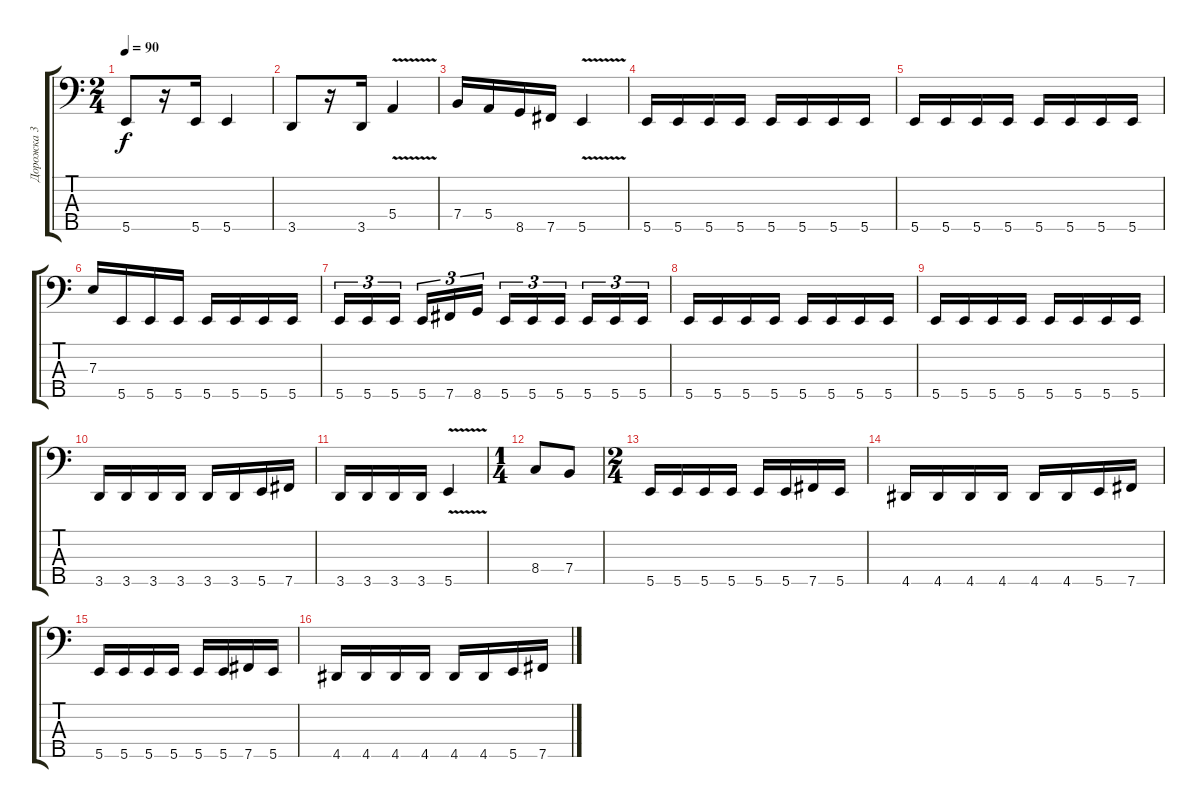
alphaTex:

\track ("Дорожка 3" "Дорожка 3") {instrument electricbasspick}
\staff {score tabs}
\tuning (G2 D2 A1 E1 B0) {hide}
\ts (2 4)
\tempo 90
\clef f4
\ks c
5.5.8{dy f} r.16 5.5.16 5.5.4 |
3.5.8 r.16 3.5.16 5.4{v}.4 |
7.4.16 5.4.16 8.5.16 7.5.16 5.5{v}.4 |
5.5.16 5.5.16 5.5.16 5.5.16 5.5.16 5.5.16 5.5.16 5.5.16 |
5.5.16 5.5.16 5.5.16 5.5.16 5.5.16 5.5.16 5.5.16 5.5.16 |
7.3.16 5.5.16 5.5.16 5.5.16 5.5.16 5.5.16 5.5.16 5.5.16 |
5.5.16{tu (3 2)} 5.5.16{tu (3 2)} 5.5.16{tu (3 2) beam splitsecondary} 5.5.16{tu (3 2)} 7.5.16{tu (3 2)} 8.5.16{tu (3 2)} 5.5.16{tu (3 2)} 5.5.16{tu (3 2)} 5.5.16{tu (3 2) beam splitsecondary} 5.5.16{tu (3 2)} 5.5.16{tu (3 2)} 5.5.16{tu (3 2)} |
5.5.16 5.5.16 5.5.16 5.5.16 5.5.16 5.5.16 5.5.16 5.5.16 |
5.5.16 5.5.16 5.5.16 5.5.16 5.5.16 5.5.16 5.5.16 5.5.16 |
3.5.16 3.5.16 3.5.16 3.5.16 3.5.16 3.5.16 5.5.16 7.5.16 |
3.5.16 3.5.16 3.5.16 3.5.16 5.5{v}.4 |
\ts (1 4)
8.4.8 7.4.8 |
\ts (2 4)
5.5.16 5.5.16 5.5.16 5.5.16 5.5.16 5.5.16 7.5.16 5.5.16 |
4.5.16 4.5.16 4.5.16 4.5.16 4.5.16 4.5.16 5.5.16 7.5.16 |
5.5.16 5.5.16 5.5.16 5.5.16 5.5.16 5.5.16 7.5.16 5.5.16 |
4.5.16 4.5.16 4.5.16 4.5.16 4.5.16 4.5.16 5.5.16 7.5.16
